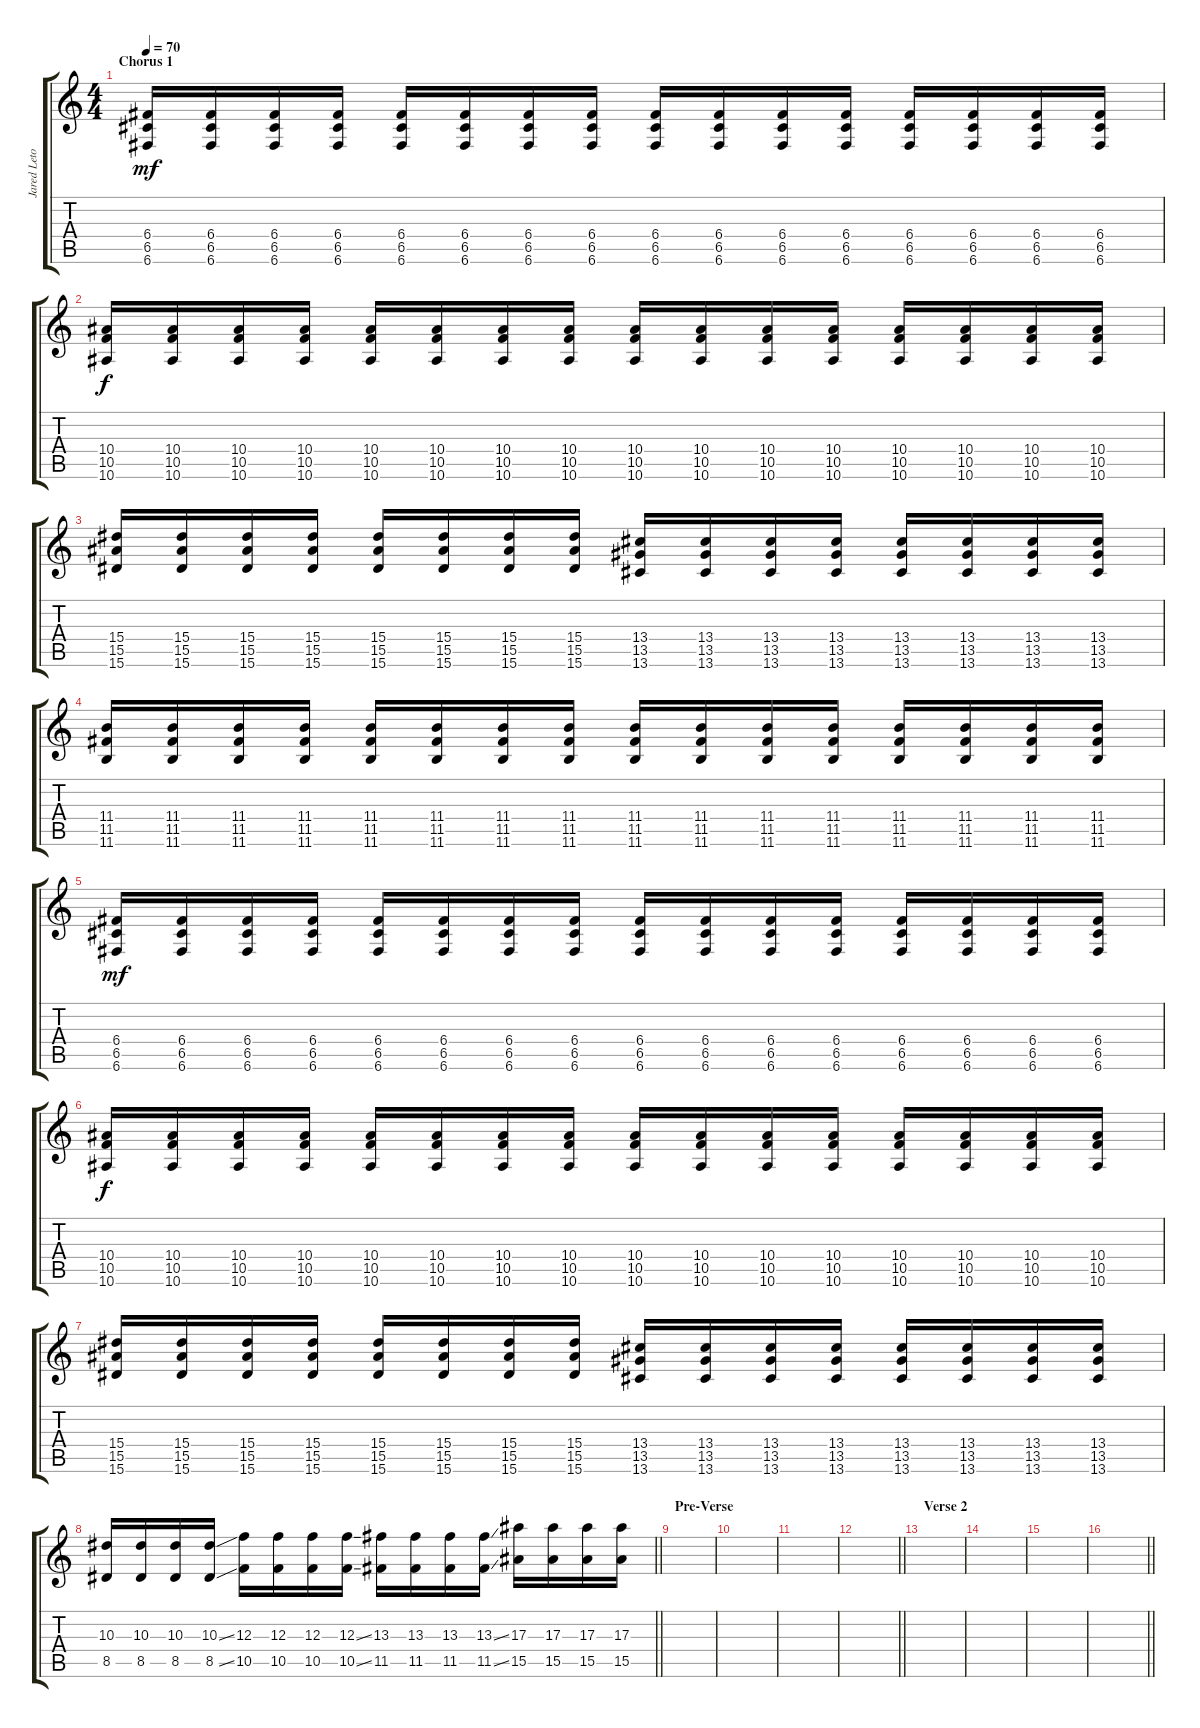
\track ("Jared Leto - Guitar" "Jared Leto") {instrument overdrivenguitar}
\staff {score tabs}
\tuning (D4 A3 F3 C3 G2 C2) {hide}
\ts (4 4)
\section ("" "Chorus 1")
\tempo 70
\clef g2
\ks c
(6.4 6.5 6.6).16{dy mf} (6.4 6.5 6.6).16 (6.4 6.5 6.6).16 (6.4 6.5 6.6).16 (6.4 6.5 6.6).16 (6.4 6.5 6.6).16 (6.4 6.5 6.6).16 (6.4 6.5 6.6).16 (6.4 6.5 6.6).16 (6.4 6.5 6.6).16 (6.4 6.5 6.6).16 (6.4 6.5 6.6).16 (6.4 6.5 6.6).16 (6.4 6.5 6.6).16 (6.4 6.5 6.6).16 (6.4 6.5 6.6).16 |
(10.4 10.5 10.6).16{dy f} (10.4 10.5 10.6).16 (10.4 10.5 10.6).16 (10.4 10.5 10.6).16 (10.4 10.5 10.6).16 (10.4 10.5 10.6).16 (10.4 10.5 10.6).16 (10.4 10.5 10.6).16 (10.4 10.5 10.6).16 (10.4 10.5 10.6).16 (10.4 10.5 10.6).16 (10.4 10.5 10.6).16 (10.4 10.5 10.6).16 (10.4 10.5 10.6).16 (10.4 10.5 10.6).16 (10.4 10.5 10.6).16 |
(15.4 15.5 15.6).16 (15.4 15.5 15.6).16 (15.4 15.5 15.6).16 (15.4 15.5 15.6).16 (15.4 15.5 15.6).16 (15.4 15.5 15.6).16 (15.4 15.5 15.6).16 (15.4 15.5 15.6).16 (13.4 13.5 13.6).16 (13.4 13.5 13.6).16 (13.4 13.5 13.6).16 (13.4 13.5 13.6).16 (13.4 13.5 13.6).16 (13.4 13.5 13.6).16 (13.4 13.5 13.6).16 (13.4 13.5 13.6).16 |
(11.4 11.5 11.6).16 (11.4 11.5 11.6).16 (11.4 11.5 11.6).16 (11.4 11.5 11.6).16 (11.4 11.5 11.6).16 (11.4 11.5 11.6).16 (11.4 11.5 11.6).16 (11.4 11.5 11.6).16 (11.4 11.5 11.6).16 (11.4 11.5 11.6).16 (11.4 11.5 11.6).16 (11.4 11.5 11.6).16 (11.4 11.5 11.6).16 (11.4 11.5 11.6).16 (11.4 11.5 11.6).16 (11.4 11.5 11.6).16 |
(6.4 6.5 6.6).16{dy mf} (6.4 6.5 6.6).16 (6.4 6.5 6.6).16 (6.4 6.5 6.6).16 (6.4 6.5 6.6).16 (6.4 6.5 6.6).16 (6.4 6.5 6.6).16 (6.4 6.5 6.6).16 (6.4 6.5 6.6).16 (6.4 6.5 6.6).16 (6.4 6.5 6.6).16 (6.4 6.5 6.6).16 (6.4 6.5 6.6).16 (6.4 6.5 6.6).16 (6.4 6.5 6.6).16 (6.4 6.5 6.6).16 |
(10.4 10.5 10.6).16{dy f} (10.4 10.5 10.6).16 (10.4 10.5 10.6).16 (10.4 10.5 10.6).16 (10.4 10.5 10.6).16 (10.4 10.5 10.6).16 (10.4 10.5 10.6).16 (10.4 10.5 10.6).16 (10.4 10.5 10.6).16 (10.4 10.5 10.6).16 (10.4 10.5 10.6).16 (10.4 10.5 10.6).16 (10.4 10.5 10.6).16 (10.4 10.5 10.6).16 (10.4 10.5 10.6).16 (10.4 10.5 10.6).16 |
(15.4 15.5 15.6).16 (15.4 15.5 15.6).16 (15.4 15.5 15.6).16 (15.4 15.5 15.6).16 (15.4 15.5 15.6).16 (15.4 15.5 15.6).16 (15.4 15.5 15.6).16 (15.4 15.5 15.6).16 (13.4 13.5 13.6).16 (13.4 13.5 13.6).16 (13.4 13.5 13.6).16 (13.4 13.5 13.6).16 (13.4 13.5 13.6).16 (13.4 13.5 13.6).16 (13.4 13.5 13.6).16 (13.4 13.5 13.6).16 |
\barLineRight lightlight
(10.3 8.5).16 (10.3 8.5).16 (10.3 8.5).16 (10.3{ss} 8.5{ss}).16 (12.3 10.5).16 (12.3 10.5).16 (12.3 10.5).16 (12.3{ss} 10.5{ss}).16 (13.3 11.5).16 (13.3 11.5).16 (13.3 11.5).16 (13.3{ss} 11.5{ss}).16 (17.3 15.5).16 (17.3 15.5).16 (17.3 15.5).16 (17.3 15.5).16 |
\section ("" "Pre-Verse")
|
|
|
\barLineRight lightlight
|
\section ("" "Verse 2")
|
|
|
\barLineRight lightlight
